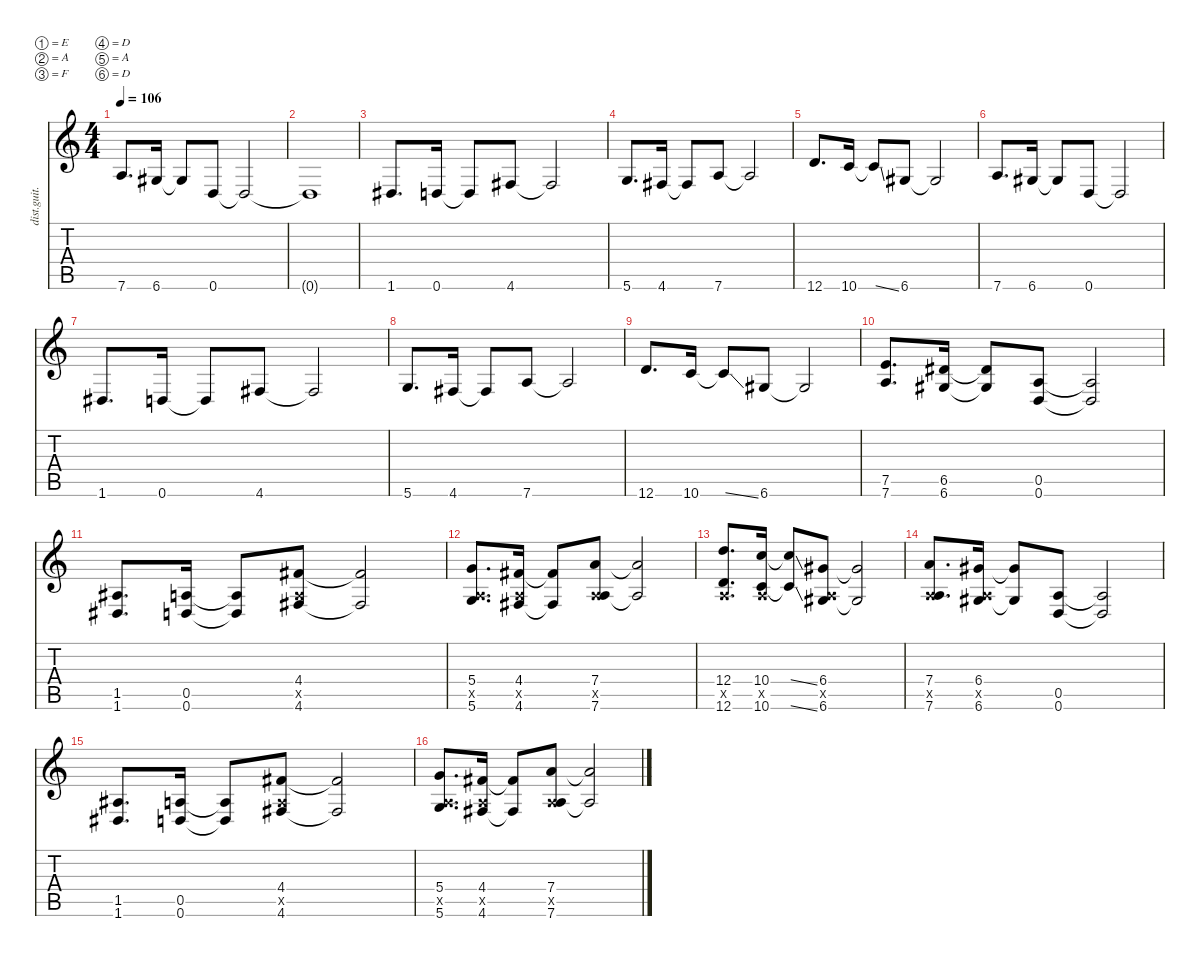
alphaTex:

\defaultSystemsLayout 4
\hideDynamics
\bracketExtendMode nobrackets
\otherSystemsTrackNameOrientation horizontal
\track ("Track 1" "dist.guit.") {instrument distortionguitar}
\staff {score tabs}
\tuning (E4 A3 F3 D3 A2 D2)
\ts (4 4)
\tempo 106
\clef g2
\ks c
7.6.8{d dy f beam Up} 6.6{acc #}.16{beam Up} 6.6{t acc #}.8{beam Up} 0.6.8{beam Up} 0.6{t}.2{beam Up} |
0.6{t}.1{beam Up} |
1.6{acc #}.8{d beam Up} 0.6.16{beam Up} 0.6{t}.8{beam Up} 4.6{acc #}.8{beam Up} 4.6{t acc #}.2{beam Up} |
5.6.8{d beam Up} 4.6{acc #}.16{beam Up} 4.6{t acc #}.8{beam Up} 7.6.8{beam Up} 7.6{t}.2{beam Up} |
12.6.8{d beam Up} 10.6.16{beam Up} 10.6{ss t}.8{beam Up} 6.6{acc #}.8{beam Up} 6.6{t acc #}.2{beam Up} |
7.6.8{d beam Up} 6.6{acc #}.16{beam Up} 6.6{t acc #}.8{beam Up} 0.6.8{beam Up} 0.6{t}.2{beam Up} |
1.6{acc #}.8{d beam Up} 0.6.16{beam Up} 0.6{t}.8{beam Up} 4.6{acc #}.8{beam Up} 4.6{t acc #}.2{beam Up} |
5.6.8{d beam Up} 4.6{acc #}.16{beam Up} 4.6{t acc #}.8{beam Up} 7.6.8{beam Up} 7.6{t}.2{beam Up} |
12.6.8{d beam Up} 10.6.16{beam Up} 10.6{ss t}.8{beam Up} 6.6{acc #}.8{beam Up} 6.6{t acc #}.2{beam Up} |
(7.5 7.6).8{d beam Up} (6.5{acc #} 6.6{acc #}).16{beam Up} (6.5{t acc #} 6.6{t acc #}).8{beam Up} (0.5 0.6).8{beam Up} (0.5{t} 0.6{t}).2{beam Up} |
(1.5{acc #} 1.6{acc #}).8{d beam Up} (0.5 0.6).16{beam Up} (0.5{t} 0.6{t}).8{beam Up} (4.4{acc #} 0.5{x} 4.6{acc #}).8{beam Up} (4.4{t acc #} 4.6{t acc #}).2{beam Up} |
(5.4 0.5{x} 5.6).8{d beam Up} (4.4{acc #} 0.5{x} 4.6{acc #}).16{beam Up} (4.4{t acc #} 4.6{t acc #}).8{beam Up} (7.4 0.5{x} 7.6).8{beam Up} (7.4{t} 7.6{t}).2{beam Up} |
(12.4 0.5{x} 12.6).8{d beam Up} (10.4 0.5{x} 10.6).16{beam Up} (10.4{ss t} 10.6{ss t}).8{beam Up} (6.4{acc #} 0.5{x} 6.6{acc #}).8{beam Up} (6.4{t acc #} 6.6{t acc #}).2{beam Up} |
(7.4 0.5{x} 7.6).8{d beam Up} (6.4{acc #} 0.5{x} 6.6{acc #}).16{beam Up} (6.4{t acc #} 6.6{t acc #}).8{beam Up} (0.5 0.6).8{beam Up} (0.5{t} 0.6{t}).2{beam Up} |
(1.5{acc #} 1.6{acc #}).8{d beam Up} (0.5 0.6).16{beam Up} (0.5{t} 0.6{t}).8{beam Up} (4.4{acc #} 0.5{x} 4.6{acc #}).8{beam Up} (4.4{t acc #} 4.6{t acc #}).2{beam Up} |
(5.4 0.5{x} 5.6).8{d beam Up} (4.4{acc #} 0.5{x} 4.6{acc #}).16{beam Up} (4.4{t acc #} 4.6{t acc #}).8{beam Up} (7.4 0.5{x} 7.6).8{beam Up} (7.4{t} 7.6{t}).2{beam Up}
